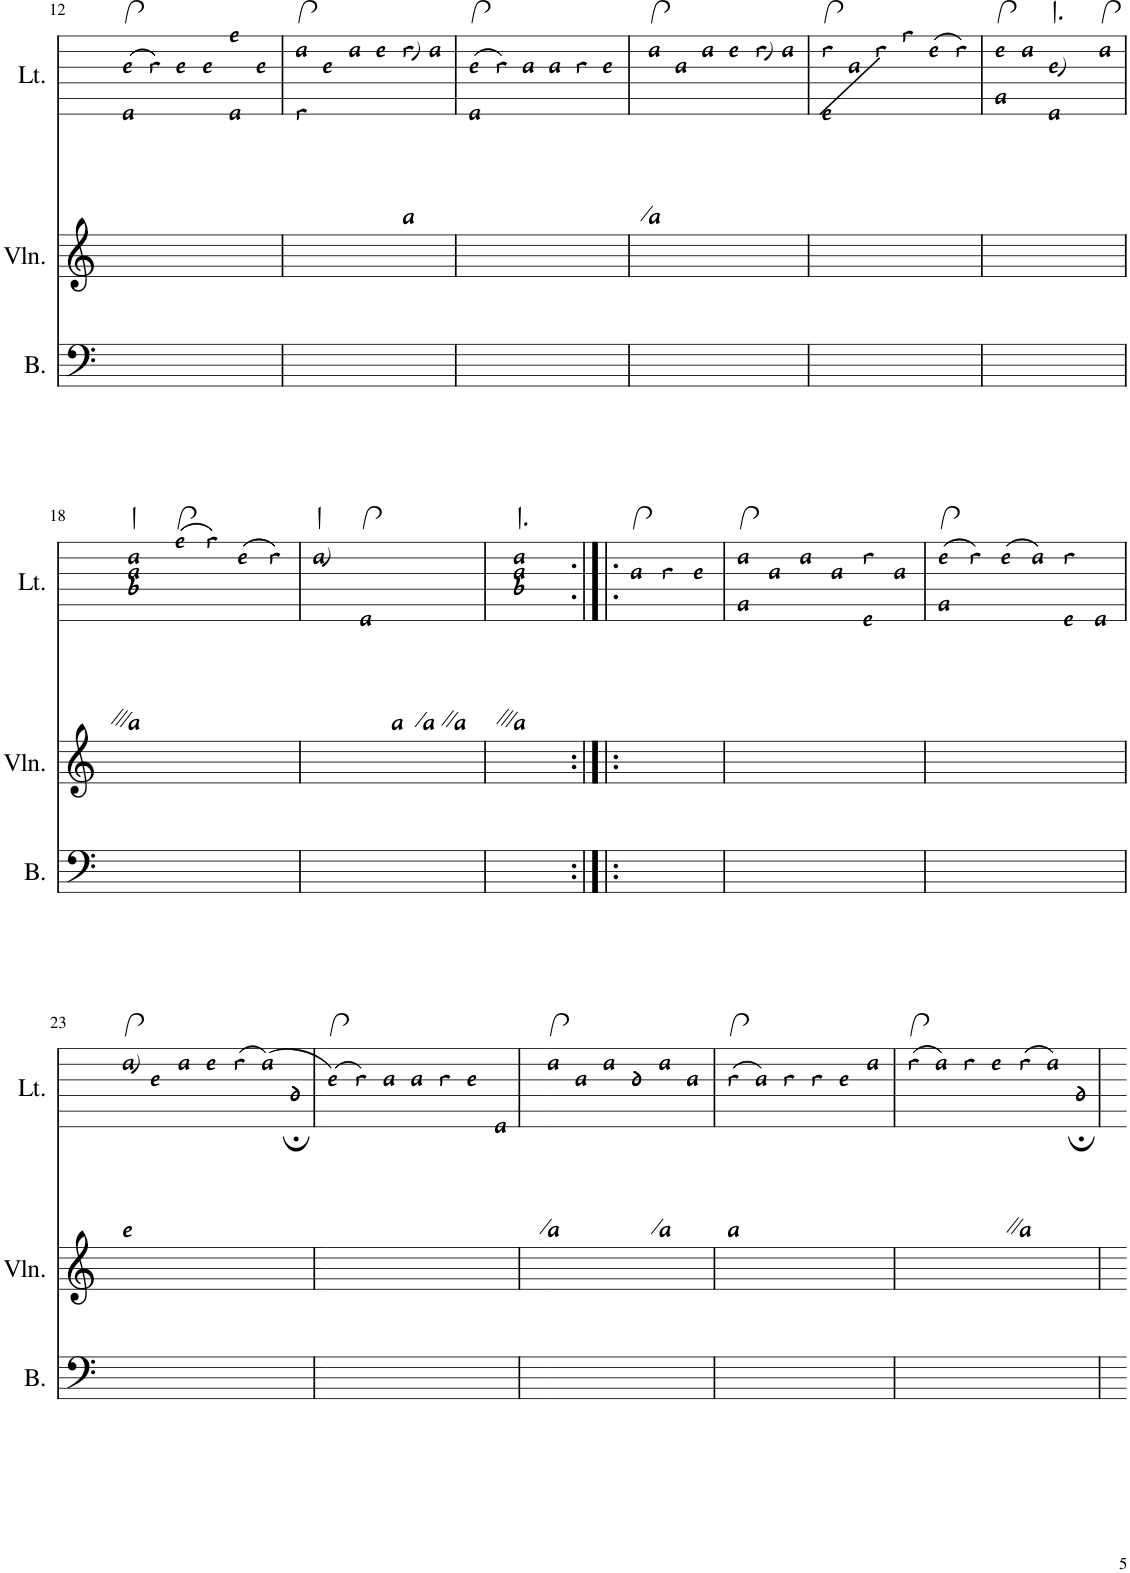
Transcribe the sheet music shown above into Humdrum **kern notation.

**kern	**kern	**kern
*part3	*part2	*part1
*staff3	*staff2	*staff1
*I"Basso	*I"Violine	*I"Laute
*I'B.	*I'Vln.	*I'Lt.
!!LO:PB:g=z
*clefF4	*clefG2	*
*k[]	*k[]	*k[f#]
*	*	*M3/4
=12	=12	=12
*	*	*^
1r	1r	(8c#L	8AA
.	.	8BJ)	8r
.	.	8c#L	2r
.	.	8c#J	.
.	.	8AA\ 8a\L	.
.	.	8c#J	.
.	.	4ryy	4ryy
*	*	*v	*v
=13	=13	=13
1r	1r	8BB\ 8d\L
.	.	8c#J
.	.	8dL
.	.	8f#J
.	.	8GG\ 8e\L
.	.	8dJ
.	.	4ryy
=14	=14	=14
*	*	*^
1r	1r	(8c#L	8AA
.	.	8BJ)	8r
.	.	8AL	2r
.	.	8AJ	.
.	.	8BL	.
.	.	8c#J	.
.	.	4ryy	4ryy
*	*	*v	*v
=15	=15	=15
1r	1r	8FF#\ 8d\L
.	.	8AJ
.	.	8dL
.	.	8f#J
.	.	8eL
.	.	8dJ
.	.	4ryy
=16	=16	=16
1r	1r	8C#\ 8e\L
.	.	8AJ
.	.	8eL
.	.	8gJ
.	.	(8f#L
.	.	8eJ)
.	.	4ryy
=17	=17	=17
1r	1r	8D\ 8f#\L
.	.	8dJ
.	.	4.AA 4.c#
.	.	8d
.	.	4ryy
!!LO:LB:g=z
=18	=18	=18
1r	1r	4DD 4F# 4A 4d
.	.	(8aL
.	.	8gJ)
.	.	(8f#L
.	.	8eJ)
.	.	4ryy
=19	=19	=19
1r	1r	4d
.	.	8AAL
.	.	8GGJ
.	.	8FF#L
.	.	8EEJ
.	.	4ryy
=20	=20	=20
1r	1r	4.DD 4.F# 4.A 4.d
.	.	2ryy
.	.	8ryy
=20X1:|!|:	=20X1:|!|:	=20X1:|!|:
1r	1r	8A
.	.	8BL
.	.	8c#J
.	.	2ryy
.	.	8ryy
=21	=21	=21
1r	1r	8D\ 8d\L
.	.	8AJ
.	.	8dL
.	.	8AJ
.	.	8C#\ 8e\L
.	.	8AJ
.	.	4ryy
=22	=22	=22
*	*	*^
1r	1r	(8f#L	8D
.	.	8eJ)	8r
.	.	(8f#L	2r
.	.	8dJ)	.
.	.	8C#\ 8e\L	.
.	.	8AAJ	.
.	.	4ryy	4ryy
!!LO:LB:g=z	!!
=23	=23	=23	=23
1r	1r	8BB\ 8d\L	2.ryy
.	.	8c#J	.
.	.	8dL	.
.	.	8f#J	.
.	.	(8eL	.
.	.	(8dJ)	.
.	.	4ryy	8G#;
.	.	.	8r
=24	=24	=24	=24
1r	1r	(8c#L)	2.ryy
.	.	8BJ)	.
.	.	8AL	.
.	.	8AJ	.
.	.	8BL	.
.	.	8c#J	.
.	.	2.ryy	8AA
.	.	.	8r
2ryy	2ryy	.	2r
*	*	*v	*v
=25	=25	=25
1r	1r	8FF#\ 8d\L
.	.	8AJ
.	.	8dL
.	.	8cJ
.	.	8FF#\ 8d\L
.	.	8AJ
.	.	4ryy
=26	=26	=26
*	*	*^
1r	1r	(8BL	8GG
.	.	8AJ)	8r
.	.	8BL	2r
.	.	8BJ	.
.	.	8c#L	.
.	.	8dJ	.
.	.	4ryy	4ryy
=27	=27	=27	=27
1r	1r	(8eL	2r
.	.	8dJ)	.
.	.	8eL	.
.	.	8f#J	.
.	.	(8eL	8EE
.	.	8dJ)	8r
.	.	2.ryy	8G#;
.	.	.	8r
2ryy	2ryy	.	2r
*	*	*v	*v
=	=	=
*-	*-	*-
